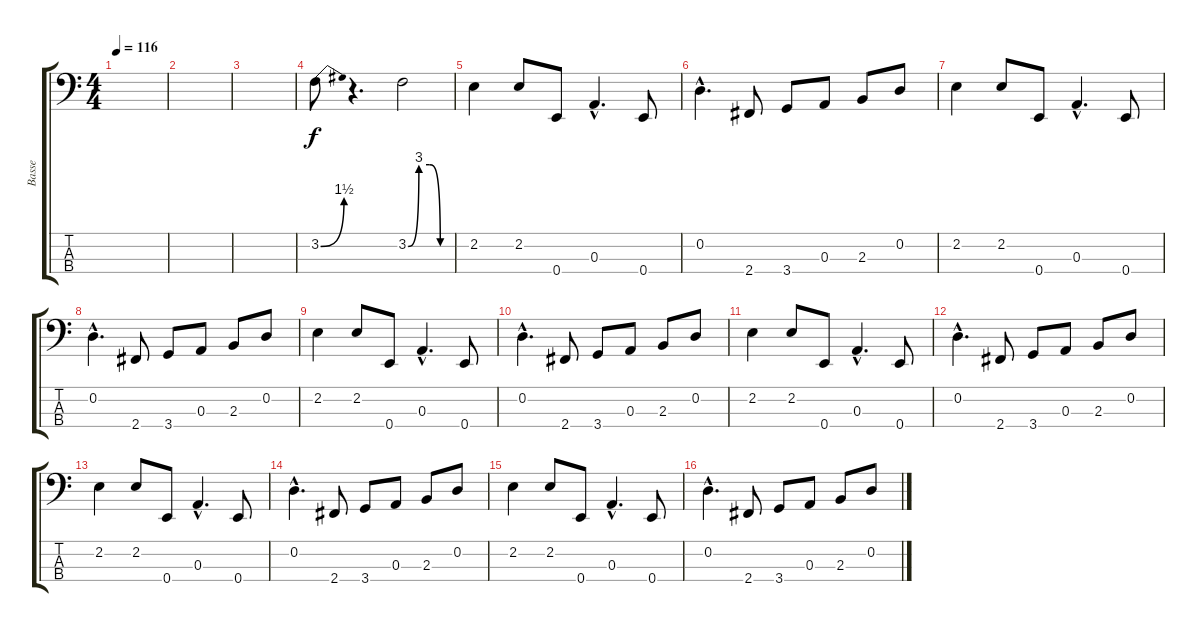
\track ("Basse" "Basse") {instrument electricbassfinger}
\staff {score tabs}
\tuning (G2 D2 A1 E1) {hide}
\ts (4 4)
\tempo 116
\clef f4
\ks c
|
|
|
3.2{be (bend 0 0 60 6)}.8 r.4{d} 3.2{be (custom 0 0 15 12 30 12 45 0 60 0)}.2 |
2.2.4 2.2.8 0.4.8 0.3{hac}.4{d} 0.4.8 |
0.2{hac}.4{d} 2.4.8 3.4.8 0.3.8 2.3.8 0.2.8 |
2.2.4 2.2.8 0.4.8 0.3{hac}.4{d} 0.4.8 |
0.2{hac}.4{d} 2.4.8 3.4.8 0.3.8 2.3.8 0.2.8 |
2.2.4 2.2.8 0.4.8 0.3{hac}.4{d} 0.4.8 |
0.2{hac}.4{d} 2.4.8 3.4.8 0.3.8 2.3.8 0.2.8 |
2.2.4 2.2.8 0.4.8 0.3{hac}.4{d} 0.4.8 |
0.2{hac}.4{d} 2.4.8 3.4.8 0.3.8 2.3.8 0.2.8 |
2.2.4 2.2.8 0.4.8 0.3{hac}.4{d} 0.4.8 |
0.2{hac}.4{d} 2.4.8 3.4.8 0.3.8 2.3.8 0.2.8 |
2.2.4 2.2.8 0.4.8 0.3{hac}.4{d} 0.4.8 |
0.2{hac}.4{d} 2.4.8 3.4.8 0.3.8 2.3.8 0.2.8
